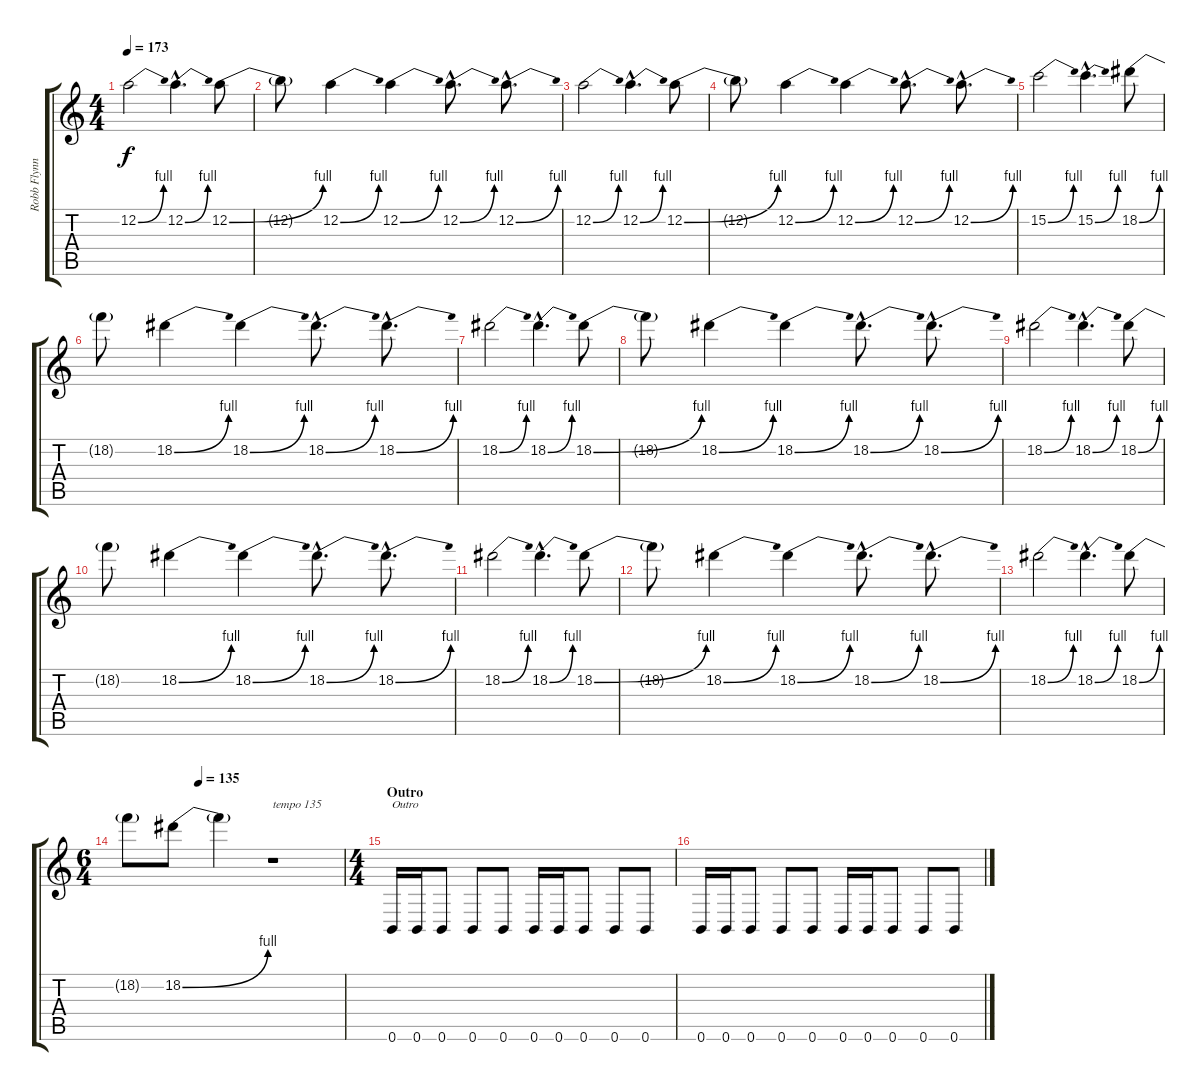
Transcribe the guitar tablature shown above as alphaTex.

\track ("Robb Flynn" "Robb Flynn") {instrument overdrivenguitar}
\staff {score tabs}
\tuning (Db4 A3 E3 B2 Gb2 B1) {hide}
\ts (4 4)
\tempo 173
\clef g2
\ks c
12.2{be (bend 0 0 60 4)}.2{dy f} 12.2{be (bend 0 0 60 4) hac}.4{d} 12.2{be (bend 0 0 60 4)}.8 |
12.2{t}.8 12.2{be (bend 0 0 60 4)}.4 12.2{be (bend 0 0 60 4)}.4 12.2{be (bend 0 0 60 4) hac}.8{d} 12.2{be (bend 0 0 60 4) hac}.8{d} |
12.2{be (bend 0 0 60 4)}.2 12.2{be (bend 0 0 60 4) hac}.4{d} 12.2{be (bend 0 0 60 4)}.8 |
12.2{t}.8 12.2{be (bend 0 0 60 4)}.4 12.2{be (bend 0 0 60 4)}.4 12.2{be (bend 0 0 60 4) hac}.8{d} 12.2{be (bend 0 0 60 4) hac}.8{d} |
15.2{be (bend 0 0 60 4)}.2 15.2{be (bend 0 0 60 4) hac}.4{d} 18.2{be (bend 0 0 60 4)}.8 |
18.2{t}.8 18.2{be (bend 0 0 60 4)}.4 18.2{be (bend 0 0 60 4)}.4 18.2{be (bend 0 0 60 4) hac}.8{d} 18.2{be (bend 0 0 60 4) hac}.8{d} |
18.2{be (bend 0 0 60 4)}.2 18.2{be (bend 0 0 60 4) hac}.4{d} 18.2{be (bend 0 0 60 4)}.8 |
18.2{t}.8 18.2{be (bend 0 0 60 4)}.4 18.2{be (bend 0 0 60 4)}.4 18.2{be (bend 0 0 60 4) hac}.8{d} 18.2{be (bend 0 0 60 4) hac}.8{d} |
18.2{be (bend 0 0 60 4)}.2 18.2{be (bend 0 0 60 4) hac}.4{d} 18.2{be (bend 0 0 60 4)}.8 |
18.2{t}.8 18.2{be (bend 0 0 60 4)}.4 18.2{be (bend 0 0 60 4)}.4 18.2{be (bend 0 0 60 4) hac}.8{d} 18.2{be (bend 0 0 60 4) hac}.8{d} |
18.2{be (bend 0 0 60 4)}.2 18.2{be (bend 0 0 60 4) hac}.4{d} 18.2{be (bend 0 0 60 4)}.8 |
18.2{t}.8 18.2{be (bend 0 0 60 4)}.4 18.2{be (bend 0 0 60 4)}.4 18.2{be (bend 0 0 60 4) hac}.8{d} 18.2{be (bend 0 0 60 4) hac}.8{d} |
18.2{be (bend 0 0 60 4)}.2 18.2{be (bend 0 0 60 4) hac}.4{d} 18.2{be (bend 0 0 60 4)}.8 |
\ts (6 4)
\tempo (135 0.3333333333333333)
18.2{t}.8 18.2{be (bend 0 0 60 4)}.8 18.2{t}.4 r.1{txt "tempo 135"} |
\ts (4 4)
\section ("" "Outro")
0.6.16{txt "Outro"} 0.6.16 0.6.8 0.6.8 0.6.8 0.6.16 0.6.16 0.6.8 0.6.8 0.6.8 |
0.6.16 0.6.16 0.6.8 0.6.8 0.6.8 0.6.16 0.6.16 0.6.8 0.6.8 0.6.8
